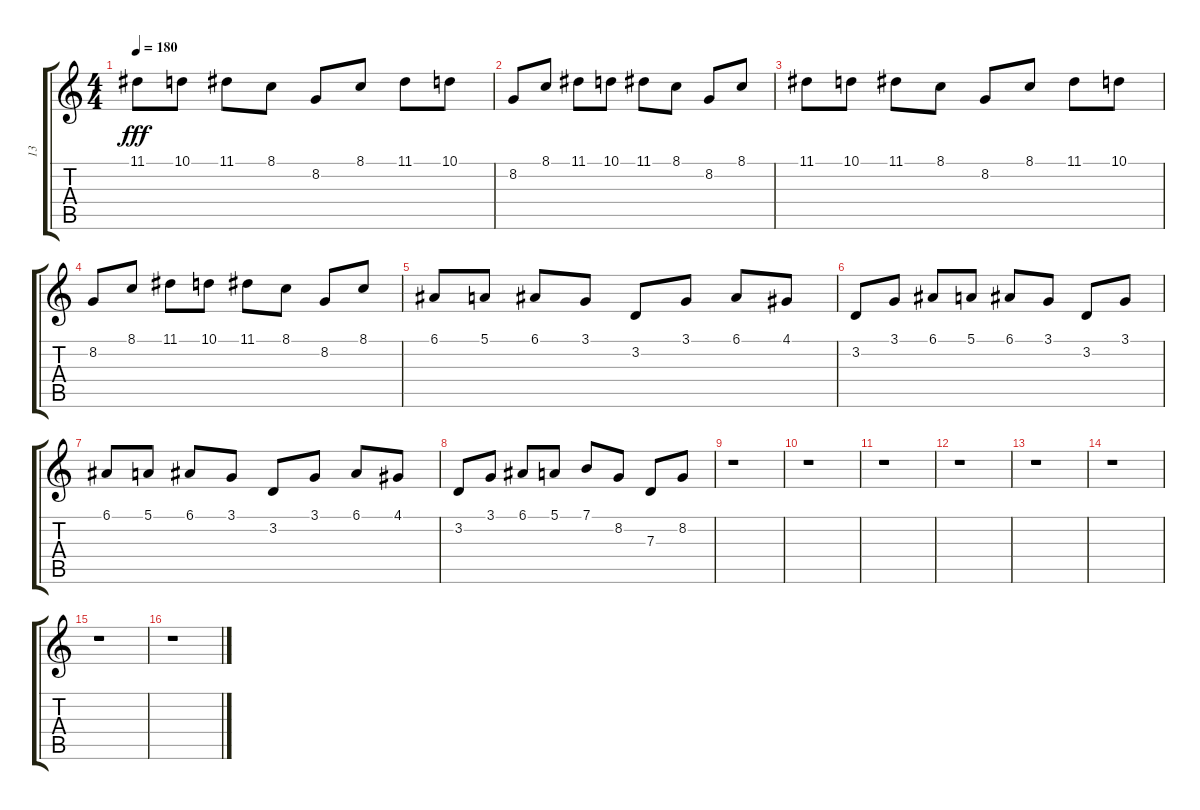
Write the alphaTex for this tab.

\track ("13" "13") {instrument pad1newage}
\staff {score tabs}
\tuning (E4 B3 G3 D3 A2 E2) {hide}
\ts (4 4)
\tempo 180
\clef g2
\ks c
11.1.8{dy fff} 10.1.8 11.1.8 8.1.8 8.2.8 8.1.8 11.1.8 10.1.8 |
8.2.8 8.1.8 11.1.8 10.1.8 11.1.8 8.1.8 8.2.8 8.1.8 |
11.1.8 10.1.8 11.1.8 8.1.8 8.2.8 8.1.8 11.1.8 10.1.8 |
8.2.8 8.1.8 11.1.8 10.1.8 11.1.8 8.1.8 8.2.8 8.1.8 |
6.1.8 5.1.8 6.1.8 3.1.8 3.2.8 3.1.8 6.1.8 4.1.8 |
3.2.8 3.1.8 6.1.8 5.1.8 6.1.8 3.1.8 3.2.8 3.1.8 |
6.1.8 5.1.8 6.1.8 3.1.8 3.2.8 3.1.8 6.1.8 4.1.8 |
3.2.8 3.1.8 6.1.8 5.1.8 7.1.8 8.2.8 7.3.8 8.2.8 |
r.1 |
r.1 |
r.1 |
r.1 |
r.1 |
r.1 |
r.1 |
r.1
